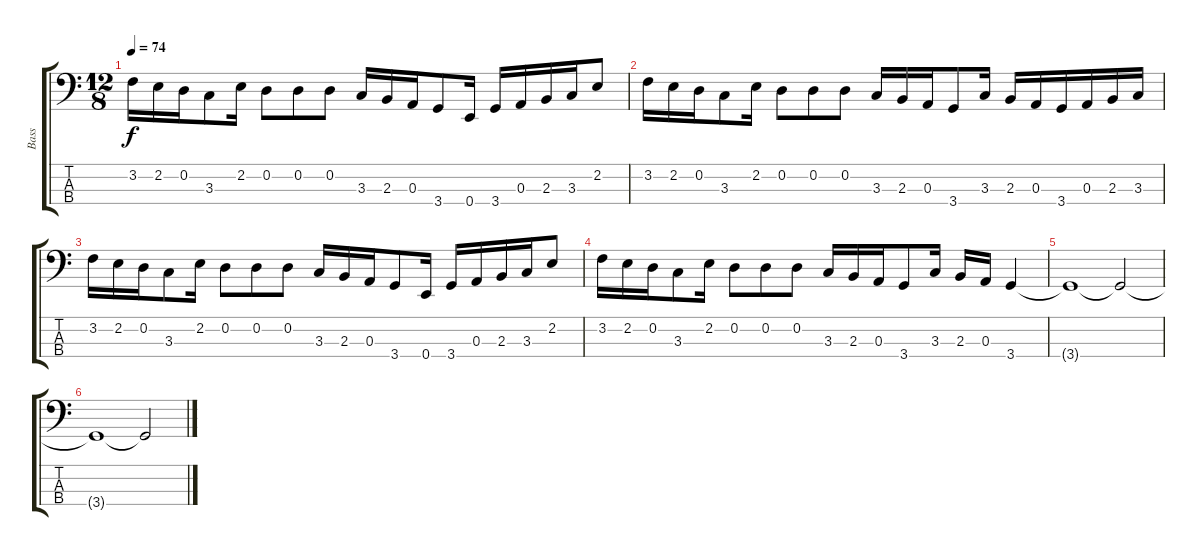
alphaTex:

\track ("Bass" "Bass") {instrument electricbasspick}
\staff {score tabs}
\tuning (G2 D2 A1 E1) {hide}
\ts (12 8)
\tempo 74
\clef f4
\ks c
3.2.16{dy f} 2.2.16 0.2.16 3.3.8 2.2.16 0.2.8 0.2.8 0.2.8 3.3.16 2.3.16 0.3.16 3.4.8 0.4.16 3.4.16 0.3.16 2.3.16 3.3.16 2.2.8 |
3.2.16 2.2.16 0.2.16 3.3.8 2.2.16 0.2.8 0.2.8 0.2.8 3.3.16 2.3.16 0.3.16 3.4.8 3.3.16 2.3.16 0.3.16 3.4.16 0.3.16 2.3.16 3.3.16 |
3.2.16 2.2.16 0.2.16 3.3.8 2.2.16 0.2.8 0.2.8 0.2.8 3.3.16 2.3.16 0.3.16 3.4.8 0.4.16 3.4.16 0.3.16 2.3.16 3.3.16 2.2.8 |
3.2.16 2.2.16 0.2.16 3.3.8 2.2.16 0.2.8 0.2.8 0.2.8 3.3.16 2.3.16 0.3.16 3.4.8 3.3.16 2.3.16 0.3.16 3.4.4 |
3.4{t}.1 3.4{t}.2 |
3.4{t}.1 3.4{t}.2
